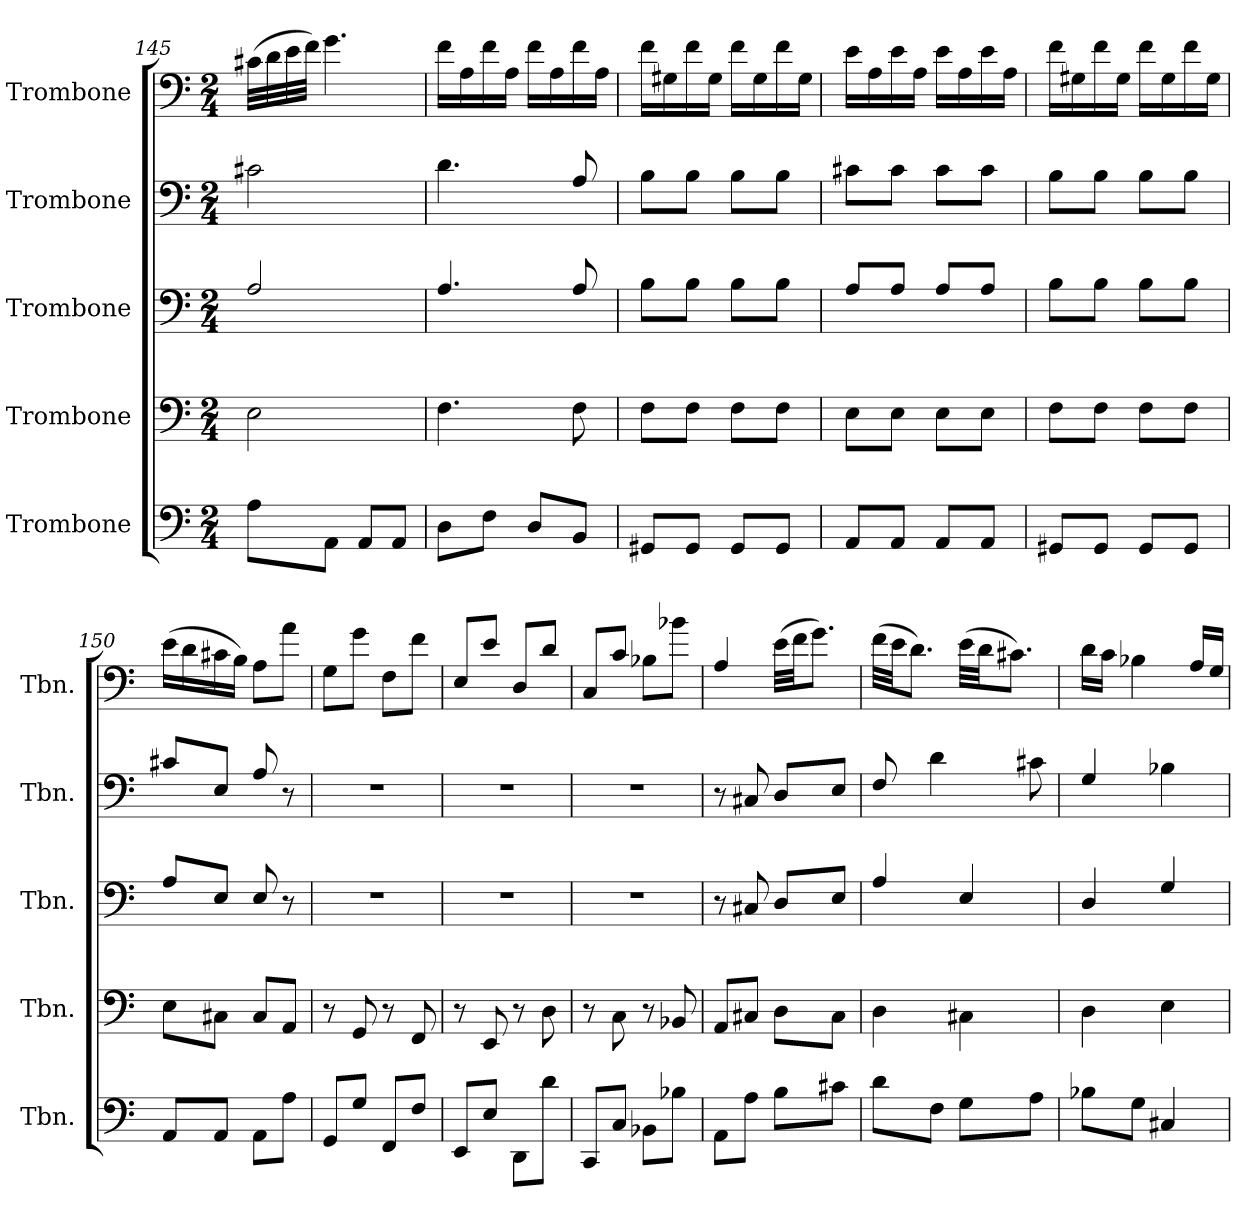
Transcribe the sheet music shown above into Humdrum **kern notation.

**kern	**kern	**kern	**kern	**kern
*part5	*part4	*part3	*part2	*part1
*staff5	*staff4	*staff3	*staff2	*staff1
*I"Trombone	*I"Trombone	*I"Trombone	*I"Trombone	*I"Trombone
*I'Tbn.	*I'Tbn.	*I'Tbn.	*I'Tbn.	*I'Tbn.
*clefF4	*clefF4	*clefF4	*clefF4	*clefF4
*k[]	*k[]	*k[]	*k[]	*k[]
*M2/4	*M2/4	*M2/4	*M2/4	*M2/4
=145	=145	=145	=145	=145
8A\L	2E\	2A/	2c#X\	(>32c#X\LLL
.	.	.	.	32d\
.	.	.	.	32e\
.	.	.	.	32f\JJJ)
8AA\J	.	.	.	4.g\
8AA/L	.	.	.	.
8AA/J	.	.	.	.
!!LO:LB:g=z
=146	=146	=146	=146	=146
8D\L	4.F\	4.A/	4.d\	16f\LL
.	.	.	.	16A\
8F\J	.	.	.	16f\
.	.	.	.	16A\JJ
8D/L	.	.	.	16f\LL
.	.	.	.	16A\
8BB/J	8F\	8A/	8A/	16f\
.	.	.	.	16A\JJ
!!LO:PB:g=z
=147	=147	=147	=147	=147
8GG#X/L	8F\L	8B\L	8B\L	16f\LL
.	.	.	.	16G#X\
8GG#/J	8F\J	8B\J	8B\J	16f\
.	.	.	.	16G#\JJ
8GG#/L	8F\L	8B\L	8B\L	16f\LL
.	.	.	.	16G#\
8GG#/J	8F\J	8B\J	8B\J	16f\
.	.	.	.	16G#\JJ
=148	=148	=148	=148	=148
8AA/L	8E\L	8A/L	8c#X\L	16e\LL
.	.	.	.	16A\
8AA/J	8E\J	8A/J	8c#\J	16e\
.	.	.	.	16A\JJ
8AA/L	8E\L	8A/L	8c#\L	16e\LL
.	.	.	.	16A\
8AA/J	8E\J	8A/J	8c#\J	16e\
.	.	.	.	16A\JJ
=149	=149	=149	=149	=149
8GG#X/L	8F\L	8B\L	8B\L	16f\LL
.	.	.	.	16G#X\
8GG#/J	8F\J	8B\J	8B\J	16f\
.	.	.	.	16G#\JJ
8GG#/L	8F\L	8B\L	8B\L	16f\LL
.	.	.	.	16G#\
8GG#/J	8F\J	8B\J	8B\J	16f\
.	.	.	.	16G#\JJ
=150	=150	=150	=150	=150
8AA/L	8E\L	8A/L	8c#X/L	(>16e\LL
.	.	.	.	16d\
8AA/J	8C#X\J	8E/J	8E/J	16c#X\
.	.	.	.	16B\JJ)
8AA\L	8C#/L	8E/	8A/	8A\L
8A\J	8AA/J	8r	8r	8a\J
=151	=151	=151	=151	=151
8GG/L	8r	2r	2r	8G\L
8G/J	8GG/	.	.	8g\J
8FF/L	8r	.	.	8F\L
8F/J	8FF/	.	.	8f\J
!!LO:LB:g=z
=152	=152	=152	=152	=152
8EE/L	8r	2r	2r	8E/L
8E/J	8EE/	.	.	8e/J
8DD\L	8r	.	.	8D/L
8d\J	8D\	.	.	8d/J
=153	=153	=153	=153	=153
8CC/L	8r	2r	2r	8C/L
8C/J	8C\	.	.	8c/J
8BB-X\L	8r	.	.	8B-X\L
8B-X\J	8BB-X/	.	.	8b-X\J
!!LO:PB:g=z
=154	=154	=154	=154	=154
8AA\L	8AA/L	8r	8r	4A/
8A\J	8C#X/J	8C#X/	8C#X/	.
8B\L	8D\L	8D/L	8D/L	(>32e\LLL
.	.	.	.	32f\JJ
.	.	.	.	8.g\J)
8c#X\J	8C#\J	8E/J	8E/J	.
=155	=155	=155	=155	=155
8d\L	4D\	4A/	8F/	(>32f\LLL
.	.	.	.	32e\JJ
.	.	.	.	8.d\J)
8F\J	.	.	4d\	.
8G\L	4C#X\	4E/	.	(>32e\LLL
.	.	.	.	32d\JJ
.	.	.	.	8.c#X\J)
8A\J	.	.	8c#X\	.
=156	=156	=156	=156	=156
8B-X\L	4D\	4D/	4G/	16d\LL
.	.	.	.	16c\JJ
8G\J	.	.	.	4B-X\
4C#X/	4E\	4G/	4B-X\	.
.	.	.	.	16A/LL
.	.	.	.	16G/JJ
=	=	=	=	=
*-	*-	*-	*-	*-
